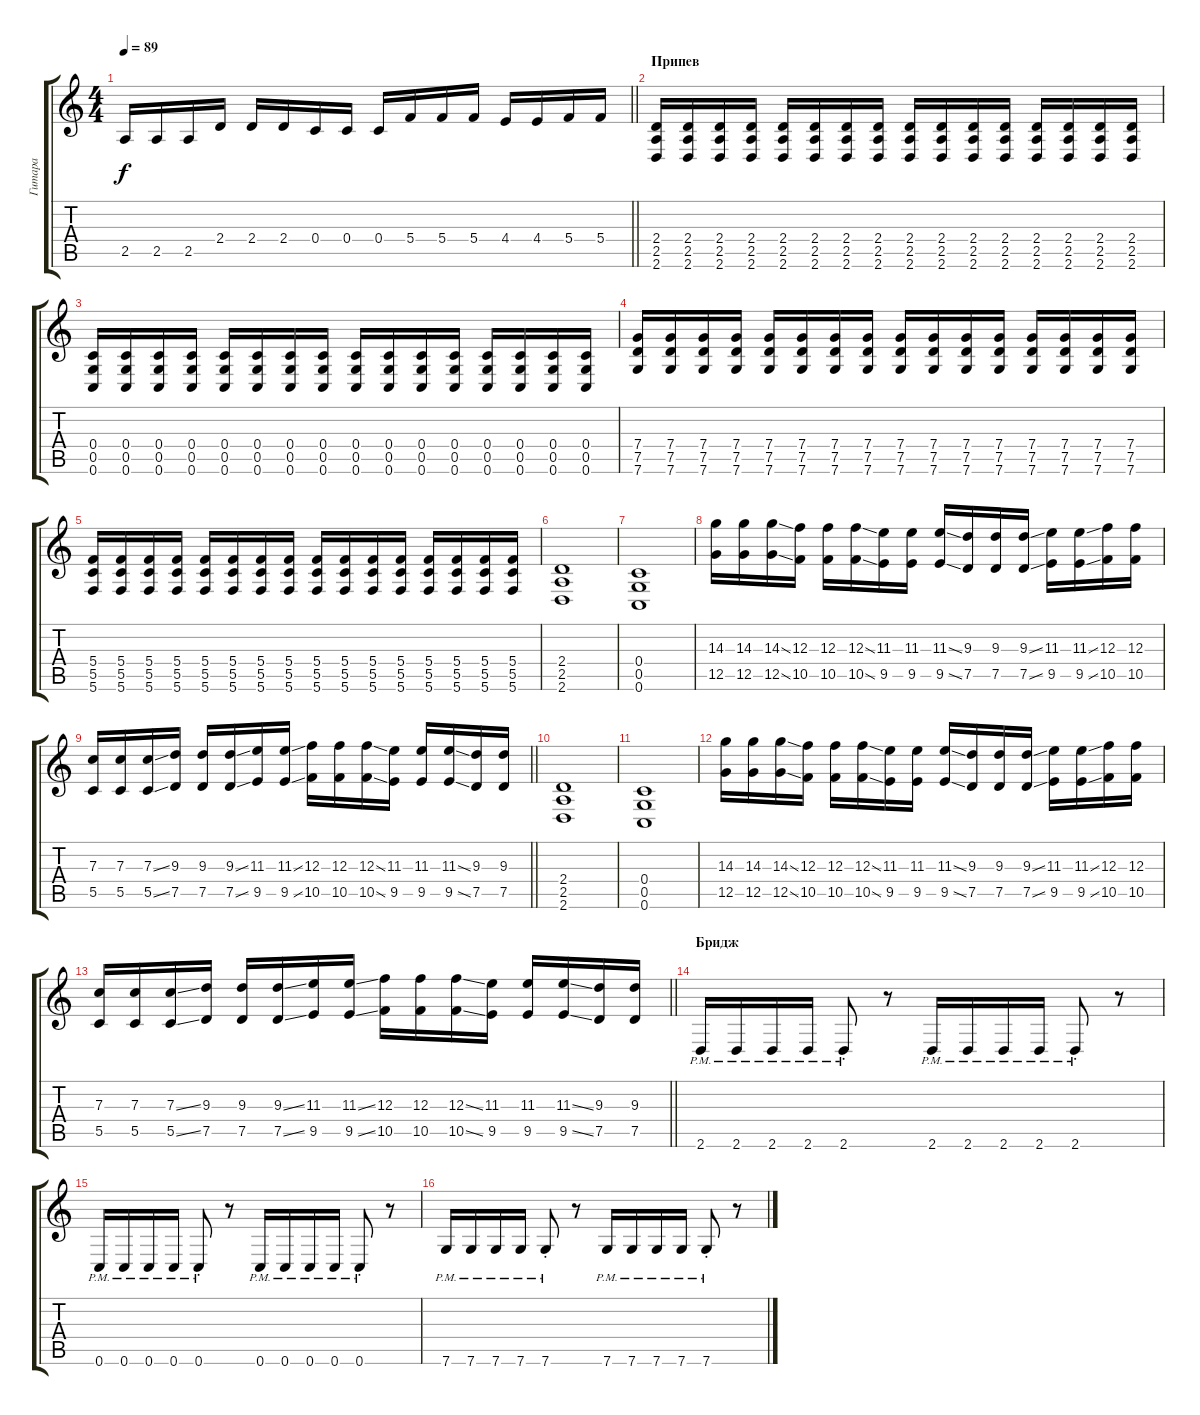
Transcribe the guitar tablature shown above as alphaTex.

\track ("Гитара" "Гитара") {instrument distortionguitar}
\staff {score tabs}
\tuning (D4 A3 F3 C3 G2 C2) {hide}
\ts (4 4)
\tempo 89
\clef g2
\barLineRight lightlight
\ks c
2.5.16{dy f} 2.5.16 2.5.16 2.4.16 2.4.16 2.4.16 0.4.16 0.4.16 0.4.16 5.4.16 5.4.16 5.4.16 4.4.16 4.4.16 5.4.16 5.4.16 |
\section ("" "Припев")
(2.4 2.5 2.6).16 (2.4 2.5 2.6).16 (2.4 2.5 2.6).16 (2.4 2.5 2.6).16 (2.4 2.5 2.6).16 (2.4 2.5 2.6).16 (2.4 2.5 2.6).16 (2.4 2.5 2.6).16 (2.4 2.5 2.6).16 (2.4 2.5 2.6).16 (2.4 2.5 2.6).16 (2.4 2.5 2.6).16 (2.4 2.5 2.6).16 (2.4 2.5 2.6).16 (2.4 2.5 2.6).16 (2.4 2.5 2.6).16 |
(0.4 0.5 0.6).16 (0.4 0.5 0.6).16 (0.4 0.5 0.6).16 (0.4 0.5 0.6).16 (0.4 0.5 0.6).16 (0.4 0.5 0.6).16 (0.4 0.5 0.6).16 (0.4 0.5 0.6).16 (0.4 0.5 0.6).16 (0.4 0.5 0.6).16 (0.4 0.5 0.6).16 (0.4 0.5 0.6).16 (0.4 0.5 0.6).16 (0.4 0.5 0.6).16 (0.4 0.5 0.6).16 (0.4 0.5 0.6).16 |
(7.4 7.5 7.6).16 (7.4 7.5 7.6).16 (7.4 7.5 7.6).16 (7.4 7.5 7.6).16 (7.4 7.5 7.6).16 (7.4 7.5 7.6).16 (7.4 7.5 7.6).16 (7.4 7.5 7.6).16 (7.4 7.5 7.6).16 (7.4 7.5 7.6).16 (7.4 7.5 7.6).16 (7.4 7.5 7.6).16 (7.4 7.5 7.6).16 (7.4 7.5 7.6).16 (7.4 7.5 7.6).16 (7.4 7.5 7.6).16 |
(5.4 5.5 5.6).16 (5.4 5.5 5.6).16 (5.4 5.5 5.6).16 (5.4 5.5 5.6).16 (5.4 5.5 5.6).16 (5.4 5.5 5.6).16 (5.4 5.5 5.6).16 (5.4 5.5 5.6).16 (5.4 5.5 5.6).16 (5.4 5.5 5.6).16 (5.4 5.5 5.6).16 (5.4 5.5 5.6).16 (5.4 5.5 5.6).16 (5.4 5.5 5.6).16 (5.4 5.5 5.6).16 (5.4 5.5 5.6).16 |
(2.4 2.5 2.6).1 |
(0.4 0.5 0.6).1 |
(14.3 12.5).16 (14.3 12.5).16 (14.3{ss} 12.5{ss}).16 (12.3 10.5).16 (12.3 10.5).16 (12.3{ss} 10.5{ss}).16 (11.3 9.5).16 (11.3 9.5).16 (11.3{ss} 9.5{ss}).16 (9.3 7.5).16 (9.3 7.5).16 (9.3{ss} 7.5{ss}).16 (11.3 9.5).16 (11.3{ss} 9.5{ss}).16 (12.3 10.5).16 (12.3 10.5).16 |
\barLineRight lightlight
(7.3 5.5).16 (7.3 5.5).16 (7.3{ss} 5.5{ss}).16 (9.3 7.5).16 (9.3 7.5).16 (9.3{ss} 7.5{ss}).16 (11.3 9.5).16 (11.3{ss} 9.5{ss}).16 (12.3 10.5).16 (12.3 10.5).16 (12.3{ss} 10.5{ss}).16 (11.3 9.5).16 (11.3 9.5).16 (11.3{ss} 9.5{ss}).16 (9.3 7.5).16 (9.3 7.5).16 |
(2.4 2.5 2.6).1 |
(0.4 0.5 0.6).1 |
(14.3 12.5).16 (14.3 12.5).16 (14.3{ss} 12.5{ss}).16 (12.3 10.5).16 (12.3 10.5).16 (12.3{ss} 10.5{ss}).16 (11.3 9.5).16 (11.3 9.5).16 (11.3{ss} 9.5{ss}).16 (9.3 7.5).16 (9.3 7.5).16 (9.3{ss} 7.5{ss}).16 (11.3 9.5).16 (11.3{ss} 9.5{ss}).16 (12.3 10.5).16 (12.3 10.5).16 |
\barLineRight lightlight
(7.3 5.5).16 (7.3 5.5).16 (7.3{ss} 5.5{ss}).16 (9.3 7.5).16 (9.3 7.5).16 (9.3{ss} 7.5{ss}).16 (11.3 9.5).16 (11.3{ss} 9.5{ss}).16 (12.3 10.5).16 (12.3 10.5).16 (12.3{ss} 10.5{ss}).16 (11.3 9.5).16 (11.3 9.5).16 (11.3{ss} 9.5{ss}).16 (9.3 7.5).16 (9.3 7.5).16 |
\section ("" "Бридж")
2.6{pm}.16 2.6{pm}.16 2.6{pm}.16 2.6{pm}.16 2.6{pm st}.8 r.8 2.6{pm}.16 2.6{pm}.16 2.6{pm}.16 2.6{pm}.16 2.6{pm st}.8 r.8 |
0.6{pm}.16 0.6{pm}.16 0.6{pm}.16 0.6{pm}.16 0.6{pm st}.8 r.8 0.6{pm}.16 0.6{pm}.16 0.6{pm}.16 0.6{pm}.16 0.6{pm st}.8 r.8 |
7.6{pm}.16 7.6{pm}.16 7.6{pm}.16 7.6{pm}.16 7.6{pm st}.8 r.8 7.6{pm}.16 7.6{pm}.16 7.6{pm}.16 7.6{pm}.16 7.6{pm st}.8 r.8
